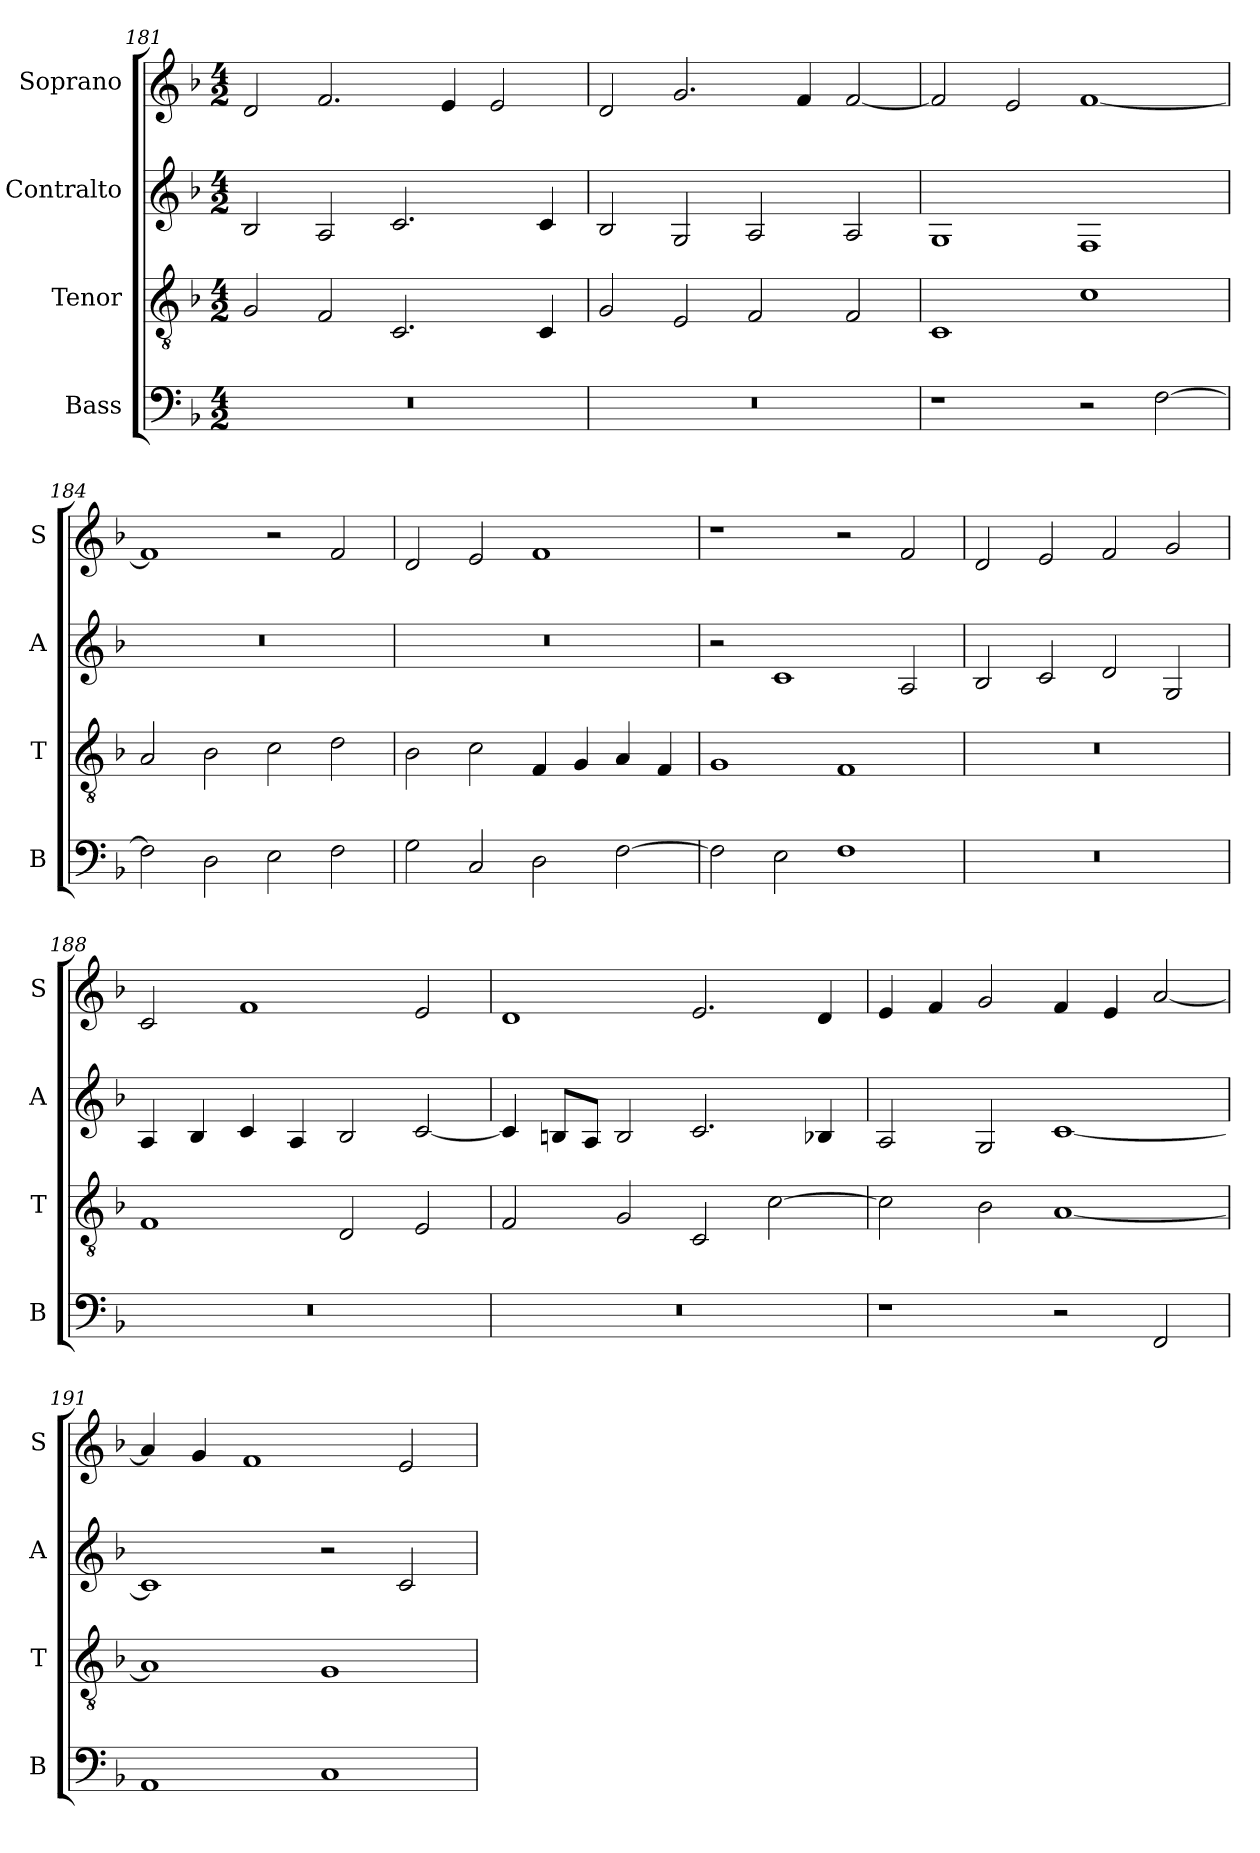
**kern	**kern	**kern	**kern
*part4	*part3	*part2	*part1
*staff4	*staff3	*staff2	*staff1
*I"Bass	*I"Tenor	*I"Contralto	*I"Soprano
*I'B	*I'T	*I'A	*I'S
*clefF4	*clefGv2	*clefG2	*clefG2
*k[b-]	*k[b-]	*k[b-]	*k[b-]
*F:ion	*F:ion	*F:ion	*F:ion
*M4/2	*M4/2	*M4/2	*M4/2
=181	=181	=181	=181
0r	2G	2B-	2d
.	2F	2A	2.f
.	2.C	2.c	.
.	.	.	4e
.	.	.	2e
.	4C	4c	.
=182	=182	=182	=182
0r	2G	2B-	2d
.	2E	2G	2.g
.	2F	2A	.
.	.	.	4f
.	2F	2A	[2f
=183	=183	=183	=183
1r	1C	1G	2f]
.	.	.	2e
2r	1c	1F	[1f
[2F	.	.	.
=184	=184	=184	=184
2F]	2A	0r	1f]
2D	2B-	.	.
2E	2c	.	2r
2F	2d	.	2f
=185	=185	=185	=185
2G	2B-	0r	2d
2C	2c	.	2e
2D	4F	.	1f
.	4G	.	.
[2F	4A	.	.
.	4F	.	.
=186	=186	=186	=186
2F]	1G	2r	1r
2E	.	1c	.
1F	1F	.	2r
.	.	2A	2f
=187	=187	=187	=187
0r	0r	2B-	2d
.	.	2c	2e
.	.	2d	2f
.	.	2G	2g
=188	=188	=188	=188
0r	1F	4A	2c
.	.	4B-	.
.	.	4c	1f
.	.	4A	.
.	2D	2B-	.
.	2E	[2c	2e
=189	=189	=189	=189
0r	2F	4c]	1d
.	.	8Bn/L	.
.	.	8A/J	.
.	2G	2B	.
.	2C	2.c	2.e
.	[2c	.	.
.	.	4B-X	4d
=190	=190	=190	=190
1r	2c]	2A	4e
.	.	.	4f
.	2B-	2G	2g
2r	[1A	[1c	4f
.	.	.	4e
2FF	.	.	[2a
=191	=191	=191	=191
1AA	1A]	1c]	4a]
.	.	.	4g
.	.	.	1f
1C	1G	2r	.
.	.	2c	2e
=	=	=	=
*-	*-	*-	*-
